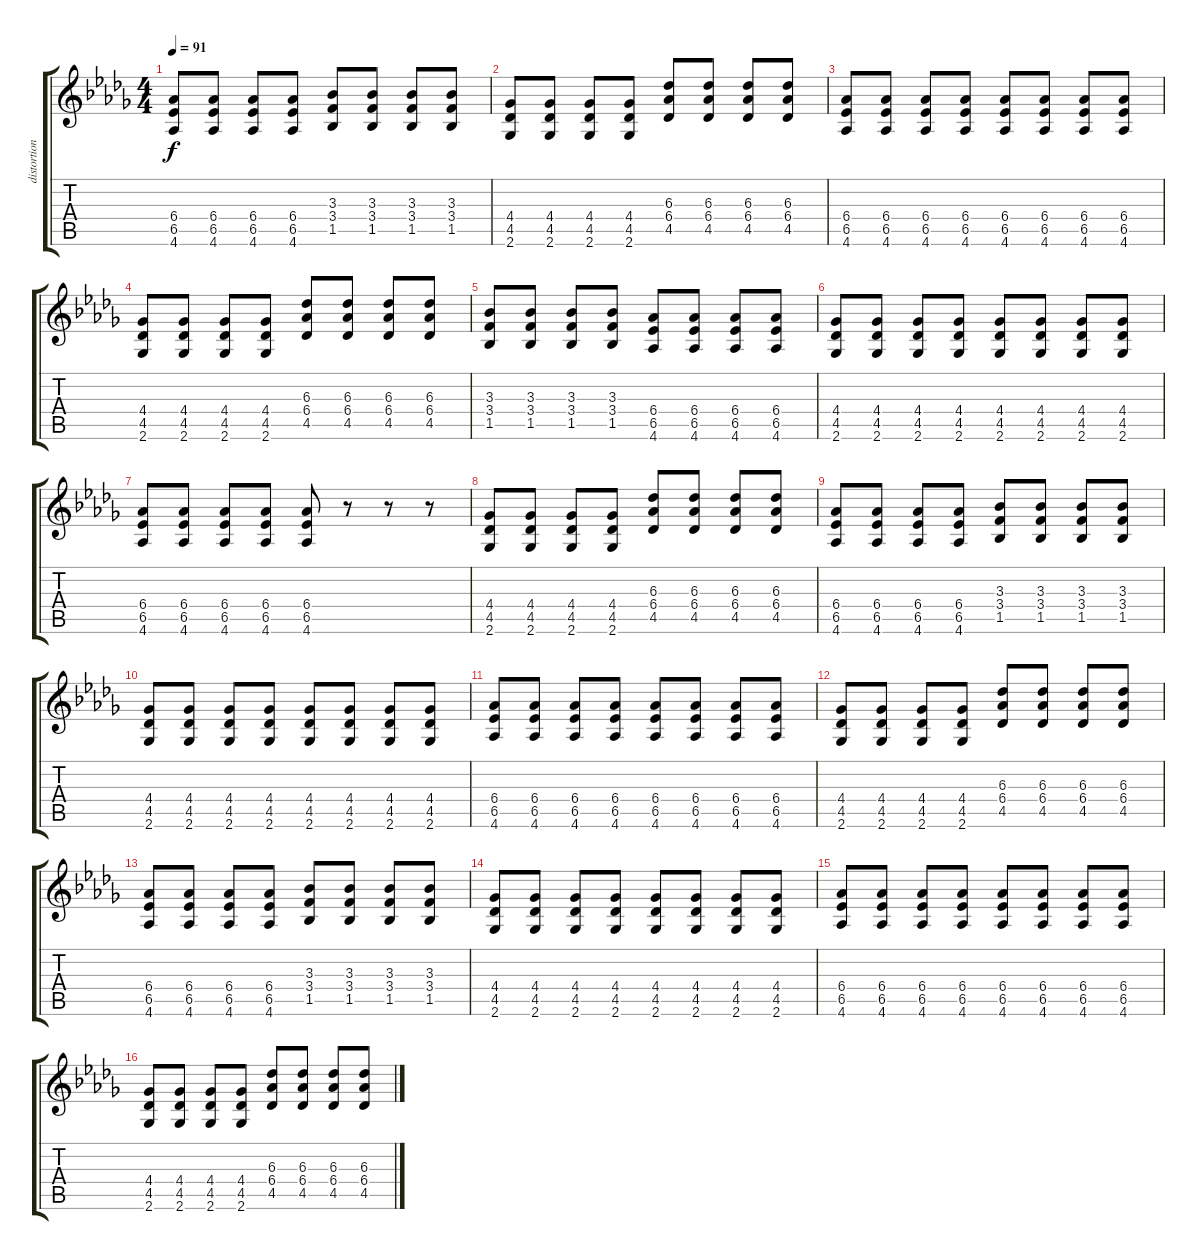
\track ("distortion guitar" "distortion") {instrument distortionguitar}
\staff {score tabs}
\tuning (E4 B3 G3 D3 A2 E2) {hide}
\ts (4 4)
\tempo 91
\clef g2
\ks db
(6.4 6.5 4.6).8{dy f} (6.4 6.5 4.6).8 (6.4 6.5 4.6).8 (6.4 6.5 4.6).8 (3.3 3.4 1.5).8 (3.3 3.4 1.5).8 (3.3 3.4 1.5).8 (3.3 3.4 1.5).8 |
(4.4 4.5 2.6).8 (4.4 4.5 2.6).8 (4.4 4.5 2.6).8 (4.4 4.5 2.6).8 (6.3 6.4 4.5).8 (6.3 6.4 4.5).8 (6.3 6.4 4.5).8 (6.3 6.4 4.5).8 |
(6.4 6.5 4.6).8 (6.4 6.5 4.6).8 (6.4 6.5 4.6).8 (6.4 6.5 4.6).8 (6.4 6.5 4.6).8 (6.4 6.5 4.6).8 (6.4 6.5 4.6).8 (6.4 6.5 4.6).8 |
(4.4 4.5 2.6).8 (4.4 4.5 2.6).8 (4.4 4.5 2.6).8 (4.4 4.5 2.6).8 (6.3 6.4 4.5).8 (6.3 6.4 4.5).8 (6.3 6.4 4.5).8 (6.3 6.4 4.5).8 |
(3.3 3.4 1.5).8 (3.3 3.4 1.5).8 (3.3 3.4 1.5).8 (3.3 3.4 1.5).8 (6.4 6.5 4.6).8 (6.4 6.5 4.6).8 (6.4 6.5 4.6).8 (6.4 6.5 4.6).8 |
(4.4 4.5 2.6).8 (4.4 4.5 2.6).8 (4.4 4.5 2.6).8 (4.4 4.5 2.6).8 (4.4 4.5 2.6).8 (4.4 4.5 2.6).8 (4.4 4.5 2.6).8 (4.4 4.5 2.6).8 |
(6.4 6.5 4.6).8 (6.4 6.5 4.6).8 (6.4 6.5 4.6).8 (6.4 6.5 4.6).8 (6.4 6.5 4.6).8 r.8 r.8 r.8 |
(4.4 4.5 2.6).8 (4.4 4.5 2.6).8 (4.4 4.5 2.6).8 (4.4 4.5 2.6).8 (6.3 6.4 4.5).8 (6.3 6.4 4.5).8 (6.3 6.4 4.5).8 (6.3 6.4 4.5).8 |
(6.4 6.5 4.6).8 (6.4 6.5 4.6).8 (6.4 6.5 4.6).8 (6.4 6.5 4.6).8 (3.3 3.4 1.5).8 (3.3 3.4 1.5).8 (3.3 3.4 1.5).8 (3.3 3.4 1.5).8 |
(4.4 4.5 2.6).8 (4.4 4.5 2.6).8 (4.4 4.5 2.6).8 (4.4 4.5 2.6).8 (4.4 4.5 2.6).8 (4.4 4.5 2.6).8 (4.4 4.5 2.6).8 (4.4 4.5 2.6).8 |
(6.4 6.5 4.6).8 (6.4 6.5 4.6).8 (6.4 6.5 4.6).8 (6.4 6.5 4.6).8 (6.4 6.5 4.6).8 (6.4 6.5 4.6).8 (6.4 6.5 4.6).8 (6.4 6.5 4.6).8 |
(4.4 4.5 2.6).8 (4.4 4.5 2.6).8 (4.4 4.5 2.6).8 (4.4 4.5 2.6).8 (6.3 6.4 4.5).8 (6.3 6.4 4.5).8 (6.3 6.4 4.5).8 (6.3 6.4 4.5).8 |
(6.4 6.5 4.6).8 (6.4 6.5 4.6).8 (6.4 6.5 4.6).8 (6.4 6.5 4.6).8 (3.3 3.4 1.5).8 (3.3 3.4 1.5).8 (3.3 3.4 1.5).8 (3.3 3.4 1.5).8 |
(4.4 4.5 2.6).8 (4.4 4.5 2.6).8 (4.4 4.5 2.6).8 (4.4 4.5 2.6).8 (4.4 4.5 2.6).8 (4.4 4.5 2.6).8 (4.4 4.5 2.6).8 (4.4 4.5 2.6).8 |
(6.4 6.5 4.6).8 (6.4 6.5 4.6).8 (6.4 6.5 4.6).8 (6.4 6.5 4.6).8 (6.4 6.5 4.6).8 (6.4 6.5 4.6).8 (6.4 6.5 4.6).8 (6.4 6.5 4.6).8 |
(4.4 4.5 2.6).8 (4.4 4.5 2.6).8 (4.4 4.5 2.6).8 (4.4 4.5 2.6).8 (6.3 6.4 4.5).8 (6.3 6.4 4.5).8 (6.3 6.4 4.5).8 (6.3 6.4 4.5).8
